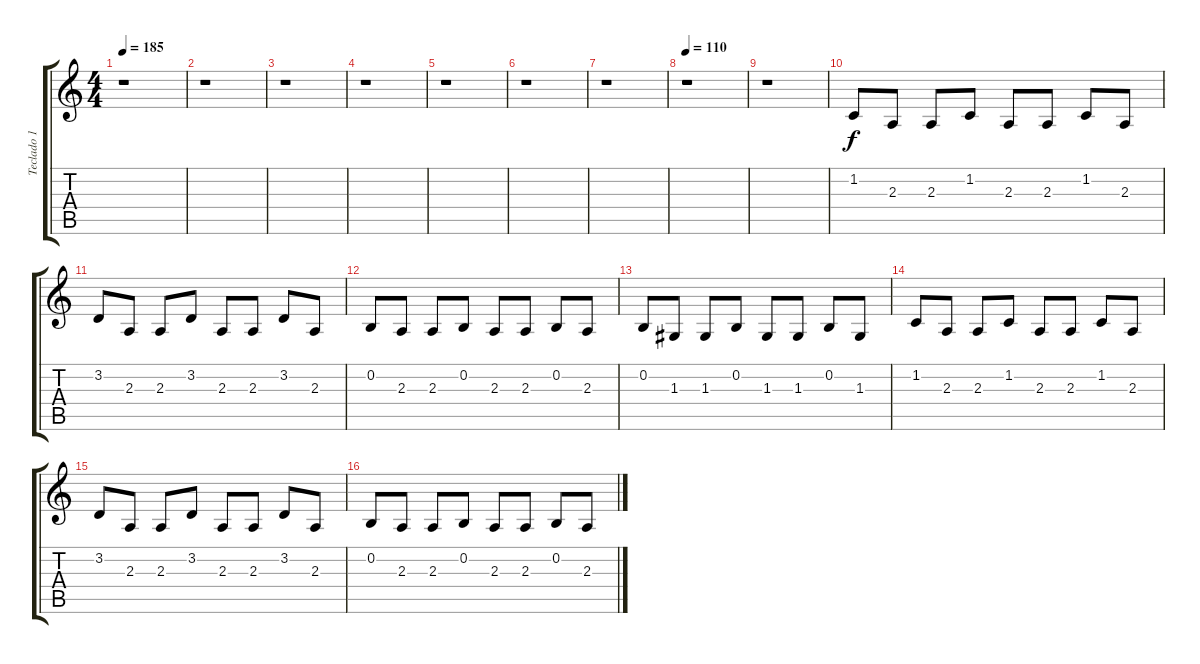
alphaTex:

\track ("Teclado 1" "Teclado 1") {instrument pad7halo}
\staff {score tabs}
\tuning (E4 B3 G3 D3 A2 E2) {hide}
\ts (4 4)
\tempo 185
\clef g2
\ks c
r.1{dy f} |
r.1 |
r.1 |
r.1 |
r.1 |
r.1 |
r.1 |
\tempo 110
r.1 |
r.1{volume 0} |
1.2.8{volume 16} 2.3.8 2.3.8 1.2.8 2.3.8 2.3.8 1.2.8 2.3.8 |
3.2.8 2.3.8 2.3.8 3.2.8 2.3.8 2.3.8 3.2.8 2.3.8 |
0.2.8 2.3.8 2.3.8 0.2.8 2.3.8 2.3.8 0.2.8 2.3.8 |
0.2.8 1.3.8 1.3.8 0.2.8 1.3.8 1.3.8 0.2.8 1.3.8 |
1.2.8 2.3.8 2.3.8 1.2.8 2.3.8 2.3.8 1.2.8 2.3.8 |
3.2.8 2.3.8 2.3.8 3.2.8 2.3.8 2.3.8 3.2.8 2.3.8 |
0.2.8 2.3.8 2.3.8 0.2.8 2.3.8 2.3.8 0.2.8 2.3.8
